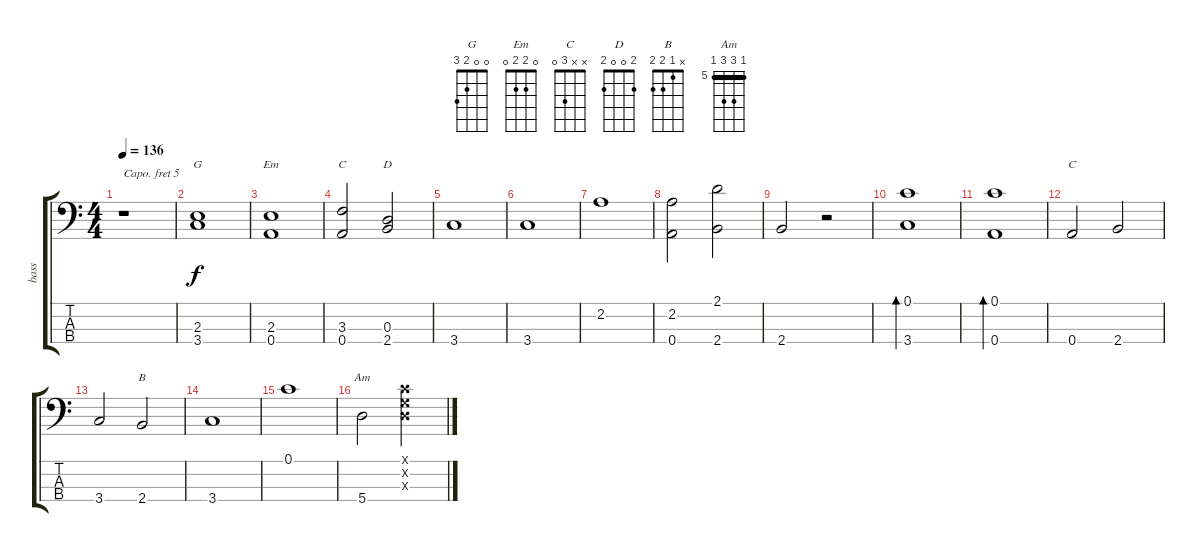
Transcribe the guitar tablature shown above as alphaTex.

\track ("bass" "bass") {instrument acousticbass}
\staff {score tabs}
\capo 5
\tuning (G2 D2 A1 E1) {hide}
\chord ("G" 0 0 2 3)
\chord ("Em" 0 2 2 0)
\chord ("C" 0 2 3 0)
\chord ("D" 2 0 0 2)
\chord ("C" x x 3 0)
\chord ("B" x 1 2 2)
\chord ("Am" 5 7 7 5) {firstfret 5 barre 5}
\ts (4 4)
\tempo 136
\clef f4
\ks c
r.1{dy f instrument acousticbass} |
(2.3 3.4).1{ch "G"} |
(2.3 0.4).1{ch "Em"} |
(3.3 0.4).2{ch "C"} (0.3 2.4).2{ch "D"} |
3.4.1 |
3.4.1 |
2.2.1 |
(2.2 0.4).2 (2.1 2.4).2 |
2.4.2 r.2 |
(0.1 3.4).1{bd 60} |
(0.1 0.4).1{bd 60} |
0.4.2{ch "C"} 2.4.2 |
3.4.2 2.4.2{ch "B"} |
3.4.1 |
0.1.1 |
5.4.2{ch "Am"} (0.1{x} 0.2{x} 0.3{x}).2
